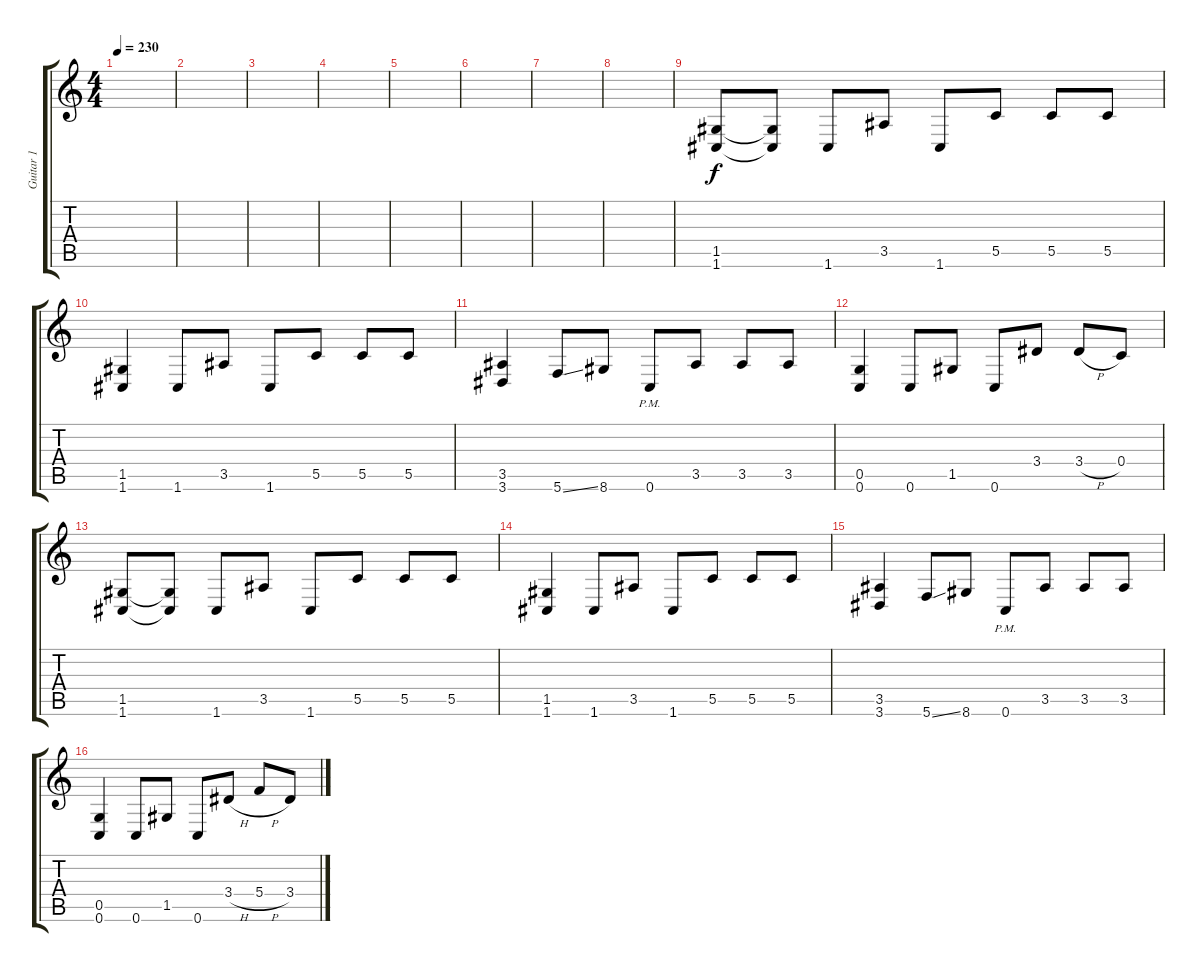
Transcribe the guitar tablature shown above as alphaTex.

\track ("Guitar 1" "Guitar 1") {instrument distortionguitar}
\staff {score tabs}
\tuning (D4 A3 F3 C3 G2 C2) {hide}
\ts (4 4)
\tempo 230
\clef g2
\ks c
|
|
|
|
|
|
|
|
(1.5 1.6).8 (1.5{t} 1.6{t}).8 1.6.8 3.5.8 1.6.8 5.5.8 5.5.8 5.5.8 |
(1.5 1.6).4 1.6.8 3.5.8 1.6.8 5.5.8 5.5.8 5.5.8 |
(3.5 3.6).4 5.6{ss}.8 8.6.8 0.6{pm}.8 3.5.8 3.5.8 3.5.8 |
(0.5 0.6).4 0.6.8 1.5.8 0.6.8 3.4.8 3.4{h}.8 0.4.8 |
(1.5 1.6).8 (1.5{t} 1.6{t}).8 1.6.8 3.5.8 1.6.8 5.5.8 5.5.8 5.5.8 |
(1.5 1.6).4 1.6.8 3.5.8 1.6.8 5.5.8 5.5.8 5.5.8 |
(3.5 3.6).4 5.6{ss}.8 8.6.8 0.6{pm}.8 3.5.8 3.5.8 3.5.8 |
(0.5 0.6).4 0.6.8 1.5.8 0.6.8 3.4{h}.8 5.4{h}.8 3.4.8
